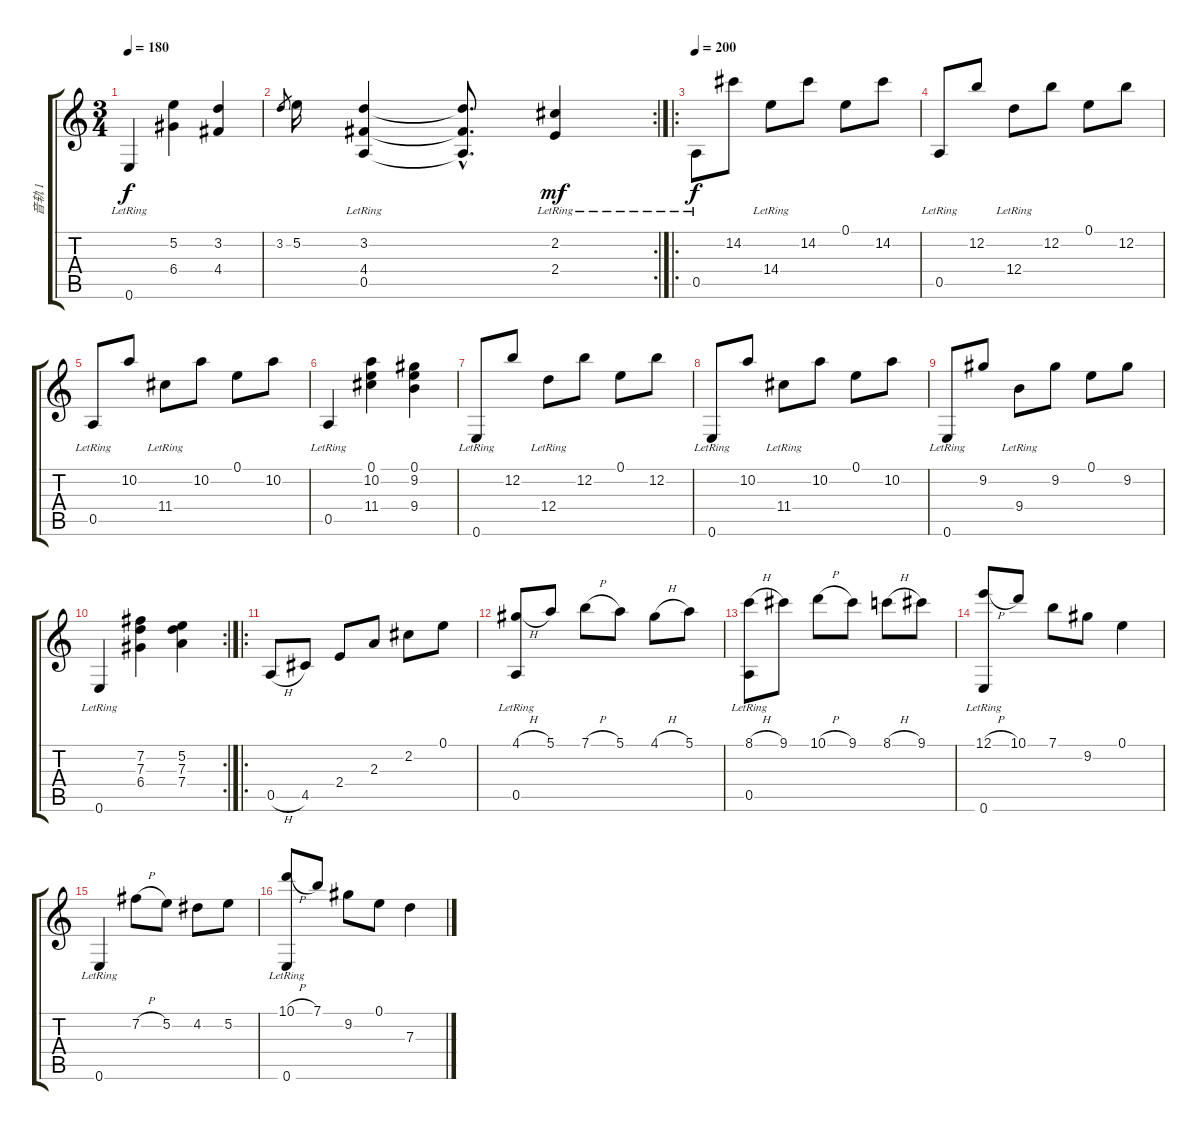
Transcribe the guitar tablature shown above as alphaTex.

\track ("音轨 1" "音轨 1") {instrument acousticguitarnylon}
\staff {score tabs}
\tuning (E4 B3 G3 D3 A2 E2) {hide}
\ts (3 4)
\tempo 180
\clef g2
\ks c
0.6{lr}.4{dy f} (5.2 6.4).4 (3.2 4.4).4 |
\rc 2
3.2.8{gr} 5.2.16 (3.2 4.4 0.5{lr}).4 (3.2{hac t} 4.4{hac t} 0.5{hac t}).8{d} (2.2{lr} 2.4{lr}).4{dy mf} |
\ro
\tempo 200
0.5{lr}.8{dy f} 14.2.8 14.4{lr}.8 14.2.8 0.1.8 14.2.8 |
0.5{lr}.8 12.2.8 12.4{lr}.8 12.2.8 0.1.8 12.2.8 |
0.5{lr}.8 10.2.8 11.4{lr}.8 10.2.8 0.1.8 10.2.8 |
0.5{lr}.4 (0.1 10.2 11.4).4 (0.1 9.2 9.4).4 |
0.6{lr}.8 12.2.8 12.4{lr}.8 12.2.8 0.1.8 12.2.8 |
0.6{lr}.8 10.2.8 11.4{lr}.8 10.2.8 0.1.8 10.2.8 |
0.6{lr}.8 9.2.8 9.4{lr}.8 9.2.8 0.1.8 9.2.8 |
\rc 2
0.6{lr}.4 (7.2 7.3 6.4).4 (5.2 7.3 7.4).4 |
\ro
0.5{h}.8 4.5.8 2.4.8 2.3.8 2.2.8 0.1.8 |
(4.1{h} 0.5{lr}).8 5.1.8 7.1{h}.8 5.1.8 4.1{h}.8 5.1.8 |
(8.1{h} 0.5{lr}).8 9.1.8 10.1{h}.8 9.1.8 8.1{h}.8 9.1.8 |
(12.1{h} 0.6{lr}).8 10.1.8 7.1.8 9.2.8 0.1.4 |
0.6{lr}.4 7.2{h}.8 5.2.8 4.2.8 5.2.8 |
(10.1{h} 0.6{lr}).8 7.1.8 9.2.8 0.1.8 7.3.4
